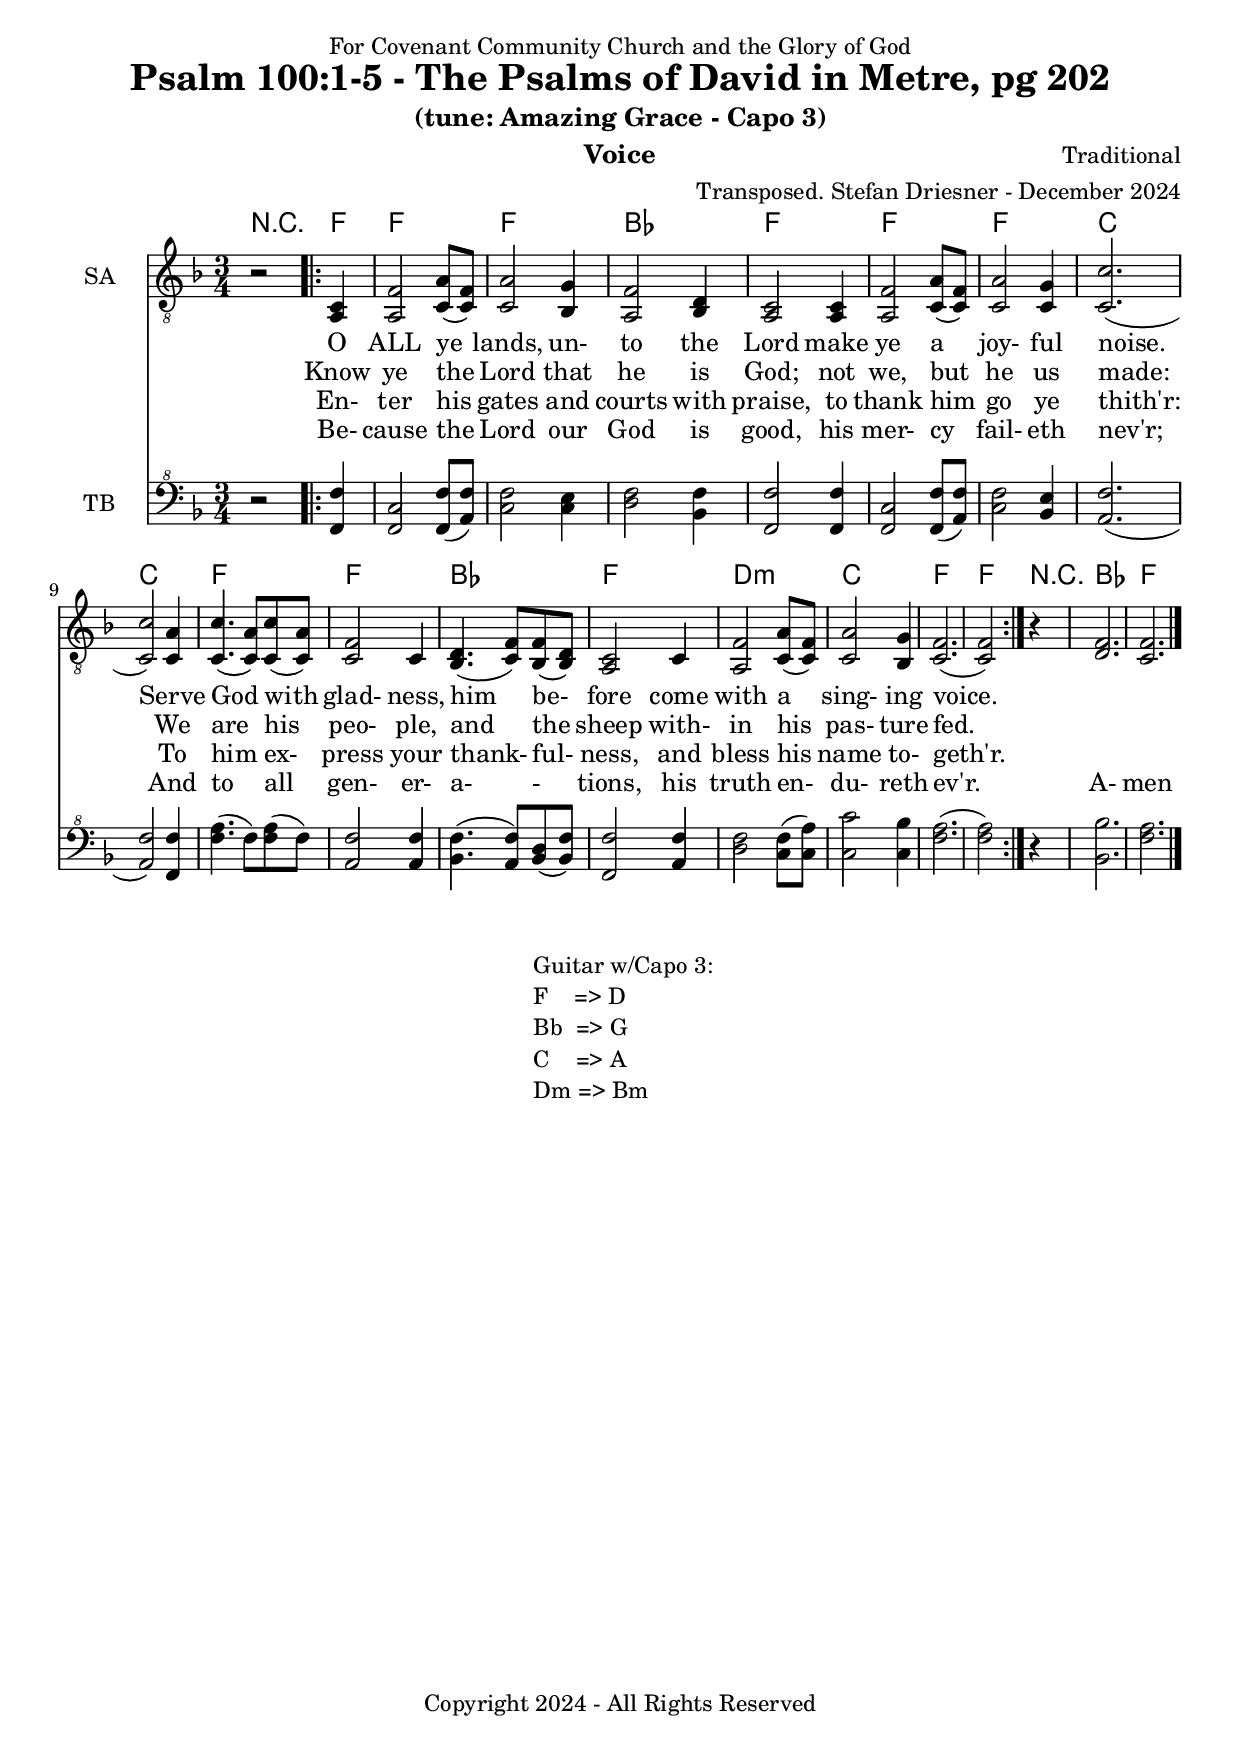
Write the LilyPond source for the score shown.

\version "2.24.1"
\language "english"

% force .mid extension for MIDI file output
#(ly:set-option 'midi-extension "mid")

\header {
  dedication = "For Covenant Community Church and the Glory of God"
  title = "Psalm 100:1-5 - The Psalms of David in Metre, pg 202"
  subtitle = "(tune: Amazing Grace - Capo 3)"
  instrument = "Voice"
  composer = "Traditional"
  arranger = "Transposed. Stefan Driesner - December 2024"
  meter = ""
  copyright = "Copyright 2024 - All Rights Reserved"
}

global = {
  \key f \major
  \numericTimeSignature
  \time 3/4
}

versesVoiceOne = \lyricmode {
  % Verse 1-2
  O ALL ye lands, un- to the Lord
  make ye a joy- ful noise.
  Serve God with glad- ness, him be- fore
  come with a sing- ing voice.
}

versesVoiceTwo = \lyricmode {
  % Verse 3
  Know ye the Lord that he is God;
  not we, but he us made:
  We are his peo- ple, and the sheep
  with- in his pas- ture fed.
}

versesVoiceThree = \lyricmode {
  % Verse 4
  En- ter his gates and courts with praise,
  to thank him go ye thith'r:
  To him ex- press your thank- ful- ness,
  and bless his name to- geth'r.
}

versesVoiceFour = \lyricmode {
  % Verse 5
  Be- cause the Lord our God is good,
  his mer- cy fail- eth nev'r;
  And to all gen- er- a- - tions,
  his truth en- du- reth ev'r.
  A- men
}

SAVoice = \relative c {
  \global
  \dynamicUp
  % Music follows here.
  {
    r2
    \repeat volta 2
    {
      <a  c  >4 |
      % Verse 1
      <a   f' >2 <c  a' >8( <c  f>8)  | < c  a'>2 <bf g' >4  | <a f' >2 <bf d>4 | <a  c>2 <a  c>4 |
      <a   f' >2 <c  a' >8( <c  f>8)  | < c  a'>2 <c g' >4   | <c  c'>2.( | <c  c'>2 ) <c a' >4 |
      <c c'>4.(<c a'>8) <c c'>8(<c a'>8) | <c f >2 <c>4  | <bf d>4.(<c  f>8) <bf f'>8(<bf d>8) |
      <a c>2 <c>4 | <a   f' >2 <c  a' >8( <c  f>8)  | < c  a'>2 <bf g' >4  | <c f>2.( <c f>2 )
    }
  }
  r4 <d  f  >2. <c  f  >2.
  \bar "|."
}

TBVoice = \relative {
  \global
  \dynamicUp
  % Music follows here.
  {
    r2
    \repeat volta 2
    {
      <f  f'  >4 |
      % Verse 1
      <f c'>2 <f  f' >8( <a  f'>8)  | < c  f>2 < c e >4  | <d f >2 <bf f'>4 | <f  f'>2 <f  f'>4 |
      <f   c' >2 <f  f' >8( <a  f'>8)  | < c  f>2 <bf e >4   | <a  f'>2.( | <a  f'>2 ) <f f' >4 |
      <f' a>4.(<f>8) <f a>8(<f>8) | \relative c' <a f' >2 \relative c' <a f'>4  | \relative c' <bf f'>4.( \relative c' <a  f'>8) \relative c' <bf d>8(\relative c' <bf f'>8) |
      \relative c <f f'>2 \relative c' <a f'>4 | \relative c' <d f >2 \relative c' <c  f >8( \relative c' <c  a'>8)  | \relative c' < c  c'>2 \relative c' <c bf' >4  | \relative c' <f a>2.( \relative c' <f a>2 )
    }
  }
  r4 <bf,  bf'  >2. <f'  a  >2.
  \bar "|."
}

%Chords = \new ChordNames {
%  \chordmode {
%    r2 <d>4 <d>2. <d>2. <g>2. <d>2.
%    <d>2. <d>2. <a>2. <a>2.
%    <d>2. <d>2. <g>2. <d>2.
%    b2.:m <a>2. <d>2. <d>2
%    r4 <g>2. <d>2.
%  }
%}

Chords = \new ChordNames {
  \chordmode {
    r2 <f>4 <f>2. <f>2. <bf>2. <f>2.
    <f>2. <f>2. <c>2. <c>2.
    <f>2. <f>2. <bf>2. <f>2.
    d2.:m <c>2. <f>2. <f>2
    r4 <bf>2. <f>2.
  }
}

SAVoicePart = \new Staff \with {
  instrumentName = "SA"
  midiInstrument = "Voice Oohs"
} { \clef "treble_8" \SAVoice }
\addlyrics { \versesVoiceOne }
\addlyrics { \versesVoiceTwo }
\addlyrics { \versesVoiceThree }
\addlyrics { \versesVoiceFour }

TBVoicePart = \new Staff \with {
  instrumentName = "TB"
  midiInstrument = "Voice Oohs"
} { \clef "bass^8" \TBVoice }

\score {
  <<
    \Chords
    \SAVoicePart
    \TBVoicePart
  >>
  \layout { }
  \midi {
    \context {
      \Score
      tempoWholesPerMinute = #(ly:make-moment 100 4)
    }
  }
}

\markup {
  \fill-line {
    {
      \column {
        \left-align {
	" Guitar w/Capo 3:"
	" F    => D"
	" Bb  => G"
	" C    => A"
	" Dm => Bm"
        }
      }
    }
  }
}
